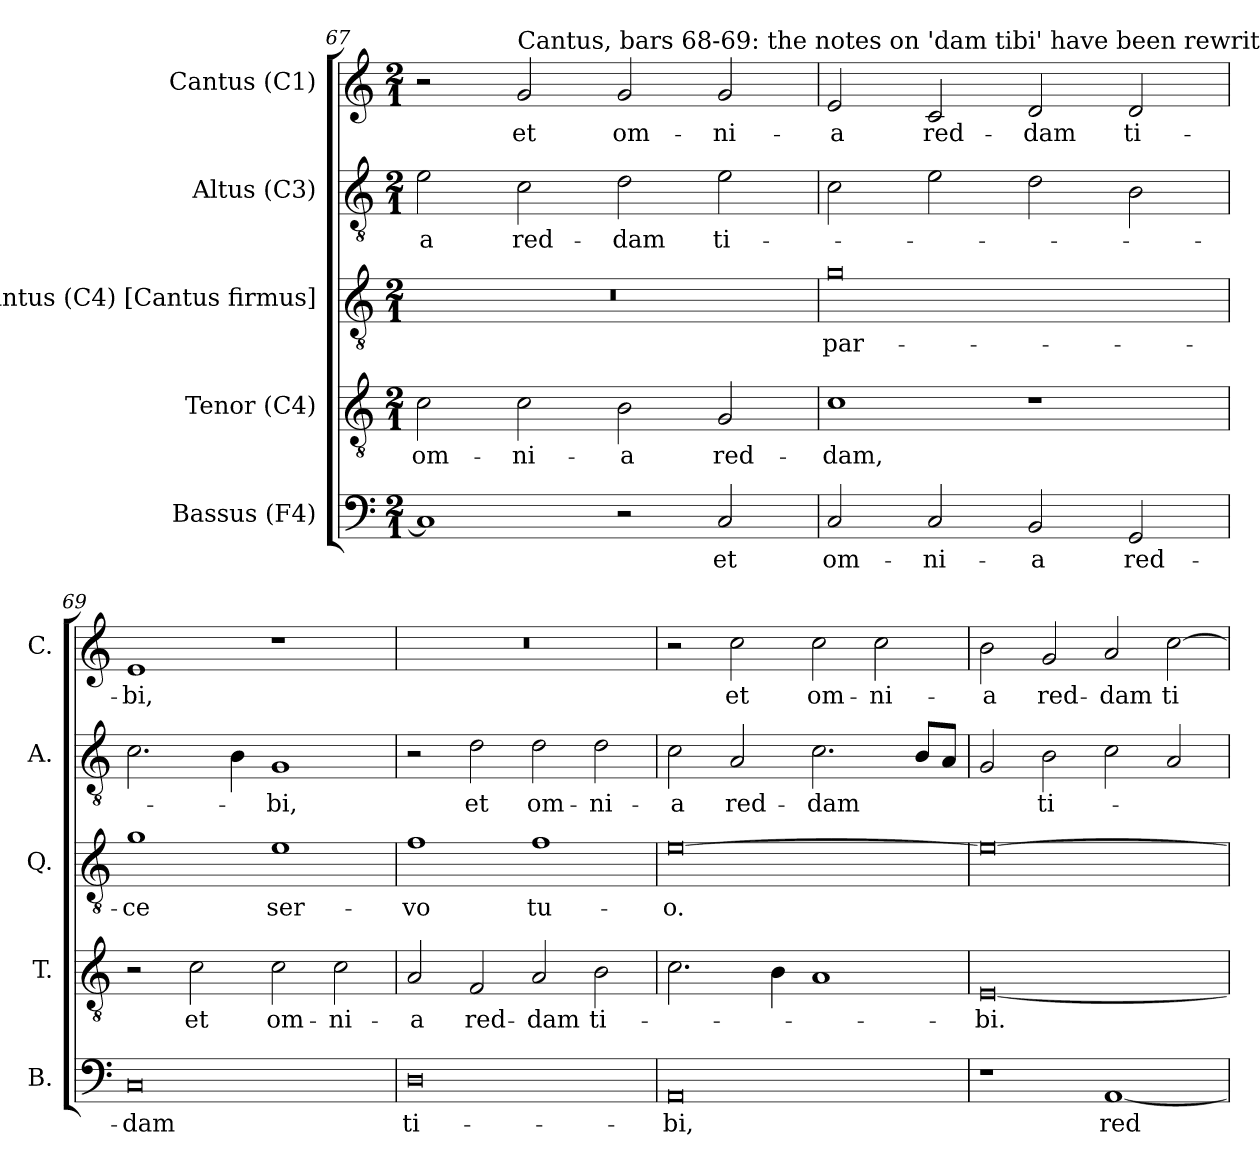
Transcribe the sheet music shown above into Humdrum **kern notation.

**kern	**text	**kern	**text	**kern	**text	**kern	**text	**kern	**text
*part5	*part5	*part4	*part4	*part3	*part3	*part2	*part2	*part1	*part1
*staff5	*staff5	*staff4	*staff4	*staff3	*staff3	*staff2	*staff2	*staff1	*staff1
*I"Bassus (F4)	*	*I"Tenor (C4)	*	*I"Quintus (C4) [Cantus firmus]	*	*I"Altus (C3)	*	*I"Cantus (C1)	*
*I'B.	*	*I'T.	*	*I'Q.	*	*I'A.	*	*I'C.	*
!!LO:LB:g=z
*clefF4	*	*clefGv2	*	*clefGv2	*	*clefGv2	*	*clefG2	*
*	*	*	*	*ITrd7c12	*	*ITrd7c12	*	*	*
*k[]	*	*k[]	*	*k[]	*	*k[]	*	*k[]	*
*C:	*	*C:	*	*C:	*	*C:	*	*C:	*
*M2/1	*	*M2/1	*	*M2/1	*	*M2/1	*	*M2/1	*
=67	=67	=67	=67	=67	=67	=67	=67	=67	=67
!	!	!	!LO:LY:b:color=#000000	!LO:N:vis=1	!	!	!	!	!
!	!	!	!	!	!	!	!LO:LY:b:color=#000000	!	!
1Ci]	.	2ci\	om-	0r	.	2Ei\	-a	2r	.
!	!	!	!LO:LY:b:color=#000000	!	!	!	!	!	!
!	!	!	!	!	!	!	!LO:LY:b:color=#000000	!	!
!	!	!	!	!	!	!	!	!LO:TX:a:t=Cantus, bars 68-69&colon; the notes on 'dam tibi' have been rewritten, after which a semibreve rest has been inserted.	!
!	!	!	!	!	!	!	!	!	!LO:LY:b:color=#000000
.	.	2ci\	-ni-	.	.	2Ci\	red-	2gi/	et
!	!	!	!LO:LY:b:color=#000000	!	!	!	!	!	!
!	!	!	!	!	!	!	!LO:LY:b:color=#000000	!	!
!	!	!	!	!	!	!	!	!	!LO:LY:b:color=#000000
2r	.	2Bi\	-a	.	.	2Di\	-dam	2gi/	om-
!	!LO:LY:b:color=#000000	!	!	!	!	!	!	!	!
!	!	!	!LO:LY:b:color=#000000	!	!	!	!	!	!
!	!	!	!	!	!	!	!LO:LY:b:color=#000000	!	!
!	!	!	!	!	!	!	!	!	!LO:LY:b:color=#000000
2Ci/	et	2Gi/	red-	.	.	2Ei\	ti-	2gi/	-ni-
=68	=68	=68	=68	=68	=68	=68	=68	=68	=68
!	!LO:LY:b:color=#000000	!	!	!	!	!	!	!	!
!	!	!	!LO:LY:b:color=#000000	!	!	!	!	!	!
!	!	!	!	!	!LO:LY:b:color=#000000	!	!	!	!
!	!	!	!	!	!	!	!	!	!LO:LY:b:color=#000000
2Ci/	om-	1ci	-dam,	0Gi	par-	2Ci\	.	2ei/	-a
!	!LO:LY:b:color=#000000	!	!	!	!	!	!	!	!
!	!	!	!	!	!	!	!	!	!LO:LY:b:color=#000000
2Ci/	-ni-	.	.	.	.	2Ei\	.	2ci/	red-
!	!LO:LY:b:color=#000000	!	!	!	!	!	!	!	!
!	!	!	!	!	!	!	!	!	!LO:LY:b:color=#000000
2BBi/	-a	1r	.	.	.	2Di\	.	2di/	-dam
!	!LO:LY:b:color=#000000	!	!	!	!	!	!	!	!
!	!	!	!	!	!	!	!	!	!LO:LY:b:color=#000000
2GGi/	red-	.	.	.	.	2BBi\	.	2di/	ti-
=69	=69	=69	=69	=69	=69	=69	=69	=69	=69
!	!LO:LY:b:color=#000000	!	!	!	!	!	!	!	!
!	!	!	!	!	!LO:LY:b:color=#000000	!	!	!	!
!	!	!	!	!	!	!	!	!	!LO:LY:b:color=#000000
0Ci	-dam	2r	.	1Gi	-ce	2.Ci\	.	1ei	-bi,
!	!	!	!LO:LY:b:color=#000000	!	!	!	!	!	!
.	.	2ci\	et	.	.	.	.	.	.
.	.	.	.	.	.	4BBi\	.	.	.
!	!	!	!LO:LY:b:color=#000000	!	!	!	!	!	!
!	!	!	!	!	!LO:LY:b:color=#000000	!	!	!	!
!	!	!	!	!	!	!	!LO:LY:b:color=#000000	!	!
.	.	2ci\	om-	1Ei	ser-	1GGi	-bi,	1r	.
!	!	!	!LO:LY:b:color=#000000	!	!	!	!	!	!
.	.	2ci\	-ni-	.	.	.	.	.	.
=70	=70	=70	=70	=70	=70	=70	=70	=70	=70
!	!LO:LY:b:color=#000000	!	!	!	!	!	!	!	!
!	!	!	!LO:LY:b:color=#000000	!	!	!	!	!	!
!	!	!	!	!	!LO:LY:b:color=#000000	!	!	!LO:N:vis=1	!
0Di	ti-	2Ai/	-a	1Fi	-vo	2r	.	0r	.
!	!	!	!LO:LY:b:color=#000000	!	!	!	!	!	!
!	!	!	!	!	!	!	!LO:LY:b:color=#000000	!	!
.	.	2Fi/	red-	.	.	2Di\	et	.	.
!	!	!	!LO:LY:b:color=#000000	!	!	!	!	!	!
!	!	!	!	!	!LO:LY:b:color=#000000	!	!	!	!
!	!	!	!	!	!	!	!LO:LY:b:color=#000000	!	!
.	.	2Ai/	-dam	1Fi	tu-	2Di\	om-	.	.
!	!	!	!LO:LY:b:color=#000000	!	!	!	!	!	!
!	!	!	!	!	!	!	!LO:LY:b:color=#000000	!	!
.	.	2Bi\	ti-	.	.	2Di\	-ni-	.	.
!!LO:LB:g=z
=71	=71	=71	=71	=71	=71	=71	=71	=71	=71
!	!LO:LY:b:color=#000000	!	!	!	!	!	!	!	!
!	!	!	!	!	!LO:LY:b:color=#000000	!	!	!	!
!	!	!	!	!	!	!	!LO:LY:b:color=#000000	!	!
0AAi	-bi,	2.ci\	.	[0Ei	-o.	2Ci\	-a	2r	.
!	!	!	!	!	!	!	!LO:LY:b:color=#000000	!	!
!	!	!	!	!	!	!	!	!	!LO:LY:b:color=#000000
.	.	.	.	.	.	2AAi/	red-	2cci\	et
.	.	4Bi\	.	.	.	.	.	.	.
!	!	!	!	!	!	!	!LO:LY:b:color=#000000	!	!
!	!	!	!	!	!	!	!	!	!LO:LY:b:color=#000000
.	.	1Ai	.	.	.	2.Ci\	-dam	2cci\	om-
!	!	!	!	!	!	!	!	!	!LO:LY:b:color=#000000
.	.	.	.	.	.	.	.	2cci\	-ni-
.	.	.	.	.	.	8BBi/L	.	.	.
.	.	.	.	.	.	8AAi/J	.	.	.
=72	=72	=72	=72	=72	=72	=72	=72	=72	=72
!	!	!	!LO:LY:b:color=#000000	!	!	!	!	!	!
!	!	!	!	!	!	!	!	!	!LO:LY:b:color=#000000
1r	.	[0Ei	-bi.	0Ei_	.	2GGi/	.	2bi\	-a
!	!	!	!	!	!	!	!LO:LY:b:color=#000000	!	!
!	!	!	!	!	!	!	!	!	!LO:LY:b:color=#000000
.	.	.	.	.	.	2BBi\	ti-	2gi/	red-
!	!LO:LY:b:color=#000000	!	!	!	!	!	!	!	!
!	!	!	!	!	!	!	!	!	!LO:LY:b:color=#000000
[1AAi	red-	.	.	.	.	2Ci\	.	2ai/	-dam
!	!	!	!	!	!	!	!	!	!LO:LY:b:color=#000000
.	.	.	.	.	.	2AAi/	.	[2cci\	ti-
=	=	=	=	=	=	=	=	=	=
*-	*-	*-	*-	*-	*-	*-	*-	*-	*-
